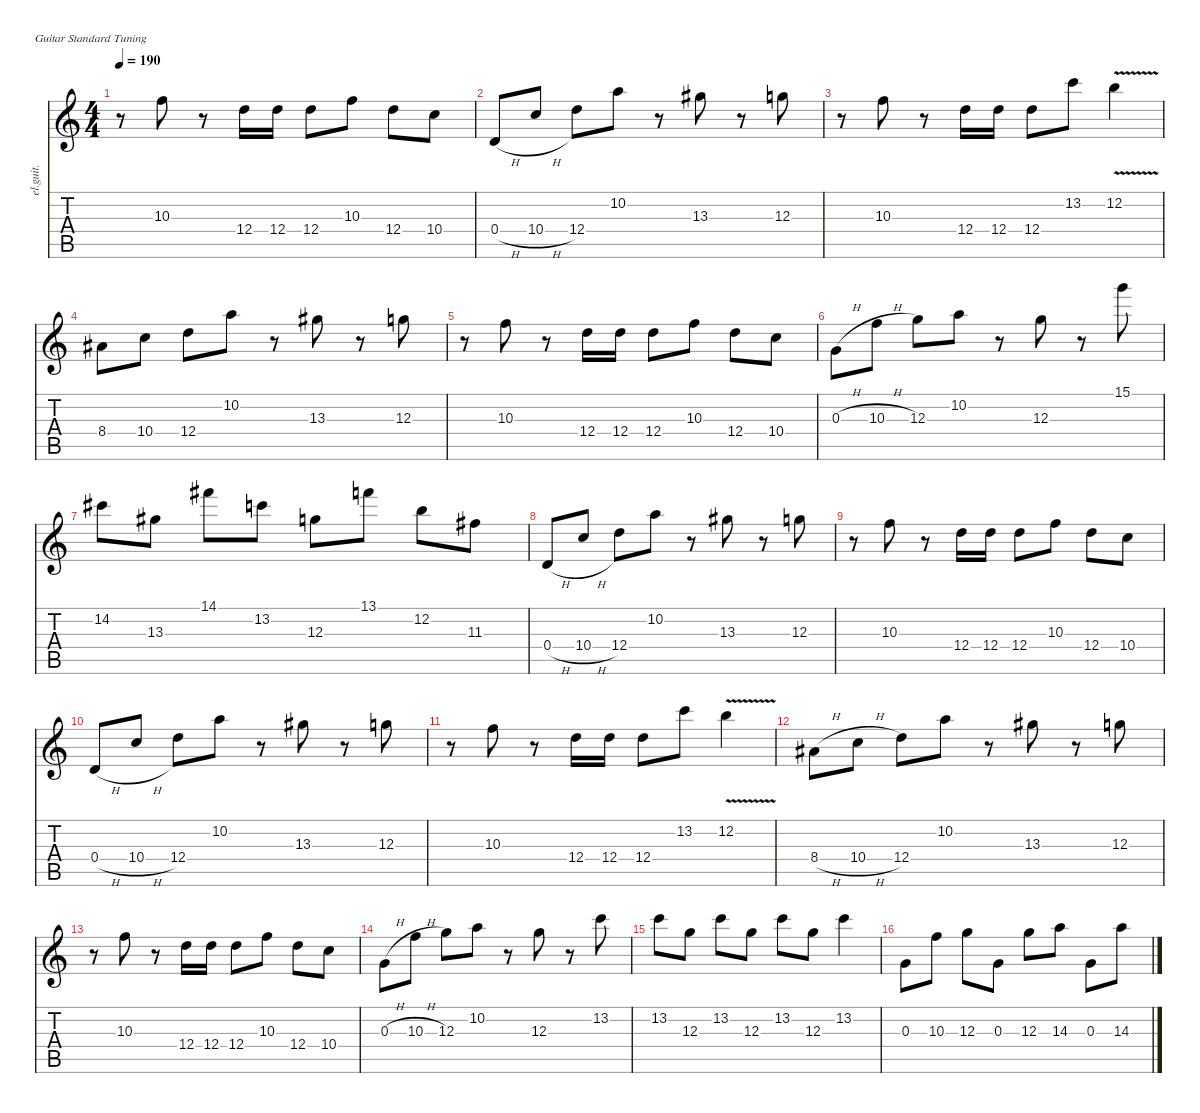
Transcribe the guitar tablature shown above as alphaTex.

\defaultSystemsLayout 4
\hideDynamics
\bracketExtendMode nobrackets
\track ("後藤ひとり" "el.guit.") {solo instrument electricguitarclean}
\staff {score tabs}
\tuning (E4 B3 G3 D3 A2 E2)
\ts (4 4)
\tempo 190
\clef g2
\ks c
r.8{dy mf beam Down} 10.3.8{beam Down} r.8{beam Down} 12.4.16{beam Down} 12.4.16{beam Down} 12.4.8{beam Down} 10.3.8{beam Down} 12.4.8{beam Down} 10.4.8{beam Down} |
0.4{h}.8{beam Up} 10.4{h}.8{beam Up} 12.4.8{beam Down} 10.2.8{beam Down} r.8{beam Down} 13.3{acc #}.8{beam Down} r.8{beam Down} 12.3.8{beam Down} |
r.8{beam Down} 10.3.8{beam Down} r.8{beam Down} 12.4.16{beam Down} 12.4.16{beam Down} 12.4.8{beam Down} 13.2.8{beam Down} 12.2{v}.4{beam Down} |
8.4{acc #}.8{beam Down} 10.4.8{beam Down} 12.4.8{beam Down} 10.2.8{beam Down} r.8{beam Down} 13.3{acc #}.8{beam Down} r.8{beam Down} 12.3.8{beam Down} |
r.8{beam Down} 10.3.8{beam Down} r.8{beam Down} 12.4.16{beam Down} 12.4.16{beam Down} 12.4.8{beam Down} 10.3.8{beam Down} 12.4.8{beam Down} 10.4.8{beam Down} |
0.3{h}.8{beam Down} 10.3{h}.8{beam Down} 12.3.8{beam Down} 10.2.8{beam Down} r.8{beam Down} 12.3.8{beam Down} r.8{beam Down} 15.1.8{beam Down} |
14.2{acc #}.8{beam Down} 13.3{acc #}.8{beam Down} 14.1{acc #}.8{beam Down} 13.2.8{beam Down} 12.3.8{beam Down} 13.1.8{beam Down} 12.2.8{beam Down} 11.3{acc #}.8{beam Down} |
0.4{h}.8{beam Up} 10.4{h}.8{beam Up} 12.4.8{beam Down} 10.2.8{beam Down} r.8{beam Down} 13.3{acc #}.8{beam Down} r.8{beam Down} 12.3.8{beam Down} |
r.8{beam Down} 10.3.8{beam Down} r.8{beam Down} 12.4.16{beam Down} 12.4.16{beam Down} 12.4.8{beam Down} 10.3.8{beam Down} 12.4.8{beam Down} 10.4.8{beam Down} |
0.4{h}.8{beam Up} 10.4{h}.8{beam Up} 12.4.8{beam Down} 10.2.8{beam Down} r.8{beam Down} 13.3{acc #}.8{beam Down} r.8{beam Down} 12.3.8{beam Down} |
r.8{beam Down} 10.3.8{beam Down} r.8{beam Down} 12.4.16{beam Down} 12.4.16{beam Down} 12.4.8{beam Down} 13.2.8{beam Down} 12.2{v}.4{beam Down} |
8.4{h acc #}.8{beam Down} 10.4{h}.8{beam Down} 12.4.8{beam Down} 10.2.8{beam Down} r.8{beam Down} 13.3{acc #}.8{beam Down} r.8{beam Down} 12.3.8{beam Down} |
r.8{beam Down} 10.3.8{beam Down} r.8{beam Down} 12.4.16{beam Down} 12.4.16{beam Down} 12.4.8{beam Down} 10.3.8{beam Down} 12.4.8{beam Down} 10.4.8{beam Down} |
0.3{h}.8{beam Down} 10.3{h}.8{beam Down} 12.3.8{beam Down} 10.2.8{beam Down} r.8{beam Down} 12.3.8{beam Down} r.8{beam Down} 13.2.8{beam Down} |
13.2.8{beam Down} 12.3.8{beam Down} 13.2.8{beam Down} 12.3.8{beam Down} 13.2.8{beam Down} 12.3.8{beam Down} 13.2.4{beam Down} |
0.3.8{beam Down} 10.3.8{beam Down} 12.3.8{beam Down} 0.3.8{beam Down} 12.3.8{beam Down} 14.3.8{beam Down} 0.3.8{beam Down} 14.3.8{beam Down}
